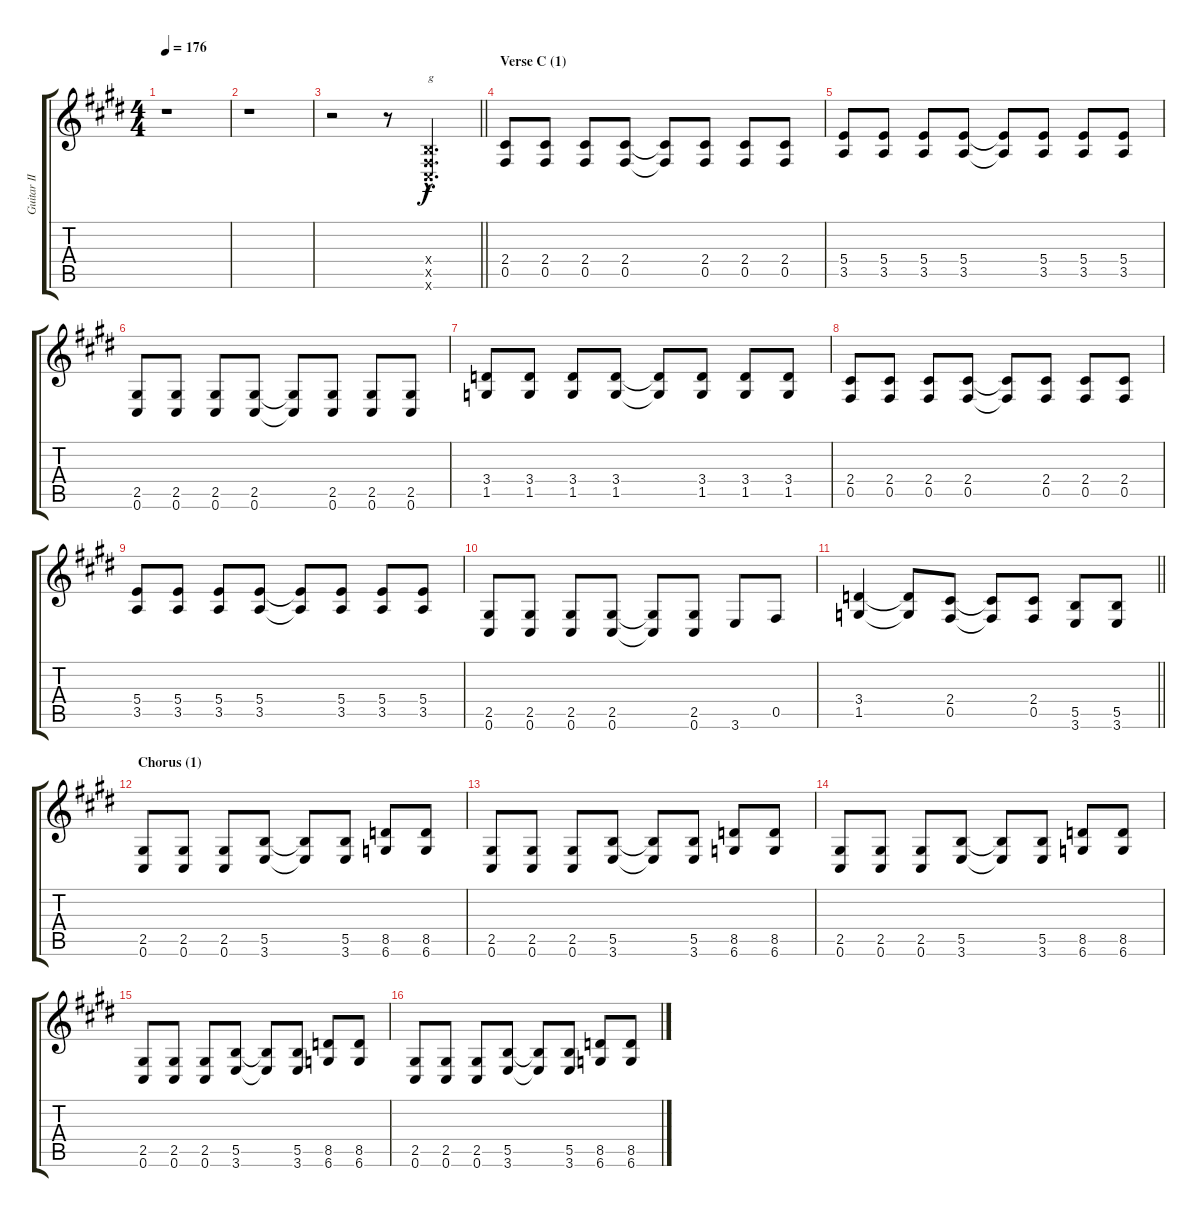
\track ("Guitar II" "Guitar II") {instrument distortionguitar}
\staff {score tabs}
\tuning (Db4 Ab3 E3 B2 Gb2 Db2) {hide}
\ts (4 4)
\tempo 176
\clef g2
\ks c#minor
r.1{dy f} |
r.1 |
\barLineRight lightlight
r.2 r.8 (0.4{hac x} 0.5{hac x} 0.6{hac x}).4{d txt "g"} |
\section ("" "Verse C (1)")
(2.4 0.5).8 (2.4 0.5).8 (2.4 0.5).8 (2.4 0.5).8 (2.4{t} 0.5{t}).8 (2.4 0.5).8 (2.4 0.5).8 (2.4 0.5).8 |
(5.4 3.5).8 (5.4 3.5).8 (5.4 3.5).8 (5.4 3.5).8 (5.4{t} 3.5{t}).8 (5.4 3.5).8 (5.4 3.5).8 (5.4 3.5).8 |
(2.5 0.6).8 (2.5 0.6).8 (2.5 0.6).8 (2.5 0.6).8 (2.5{t} 0.6{t}).8 (2.5 0.6).8 (2.5 0.6).8 (2.5 0.6).8 |
(3.4 1.5).8 (3.4 1.5).8 (3.4 1.5).8 (3.4 1.5).8 (3.4{t} 1.5{t}).8 (3.4 1.5).8 (3.4 1.5).8 (3.4 1.5).8 |
(2.4 0.5).8 (2.4 0.5).8 (2.4 0.5).8 (2.4 0.5).8 (2.4{t} 0.5{t}).8 (2.4 0.5).8 (2.4 0.5).8 (2.4 0.5).8 |
(5.4 3.5).8 (5.4 3.5).8 (5.4 3.5).8 (5.4 3.5).8 (5.4{t} 3.5{t}).8 (5.4 3.5).8 (5.4 3.5).8 (5.4 3.5).8 |
(2.5 0.6).8 (2.5 0.6).8 (2.5 0.6).8 (2.5 0.6).8 (2.5{t} 0.6{t}).8 (2.5 0.6).8 3.6.8 0.5.8 |
\barLineRight lightlight
(3.4 1.5).4 (3.4{t} 1.5{t}).8 (2.4 0.5).8 (2.4{t} 0.5{t}).8 (2.4 0.5).8 (5.5 3.6).8 (5.5 3.6).8 |
\section ("" "Chorus (1)")
(2.5 0.6).8 (2.5 0.6).8 (2.5 0.6).8 (5.5 3.6).8 (5.5{t} 3.6{t}).8 (5.5 3.6).8 (8.5 6.6).8 (8.5 6.6).8 |
(2.5 0.6).8 (2.5 0.6).8 (2.5 0.6).8 (5.5 3.6).8 (5.5{t} 3.6{t}).8 (5.5 3.6).8 (8.5 6.6).8 (8.5 6.6).8 |
(2.5 0.6).8 (2.5 0.6).8 (2.5 0.6).8 (5.5 3.6).8 (5.5{t} 3.6{t}).8 (5.5 3.6).8 (8.5 6.6).8 (8.5 6.6).8 |
(2.5 0.6).8 (2.5 0.6).8 (2.5 0.6).8 (5.5 3.6).8 (5.5{t} 3.6{t}).8 (5.5 3.6).8 (8.5 6.6).8 (8.5 6.6).8 |
(2.5 0.6).8 (2.5 0.6).8 (2.5 0.6).8 (5.5 3.6).8 (5.5{t} 3.6{t}).8 (5.5 3.6).8 (8.5 6.6).8 (8.5 6.6).8
